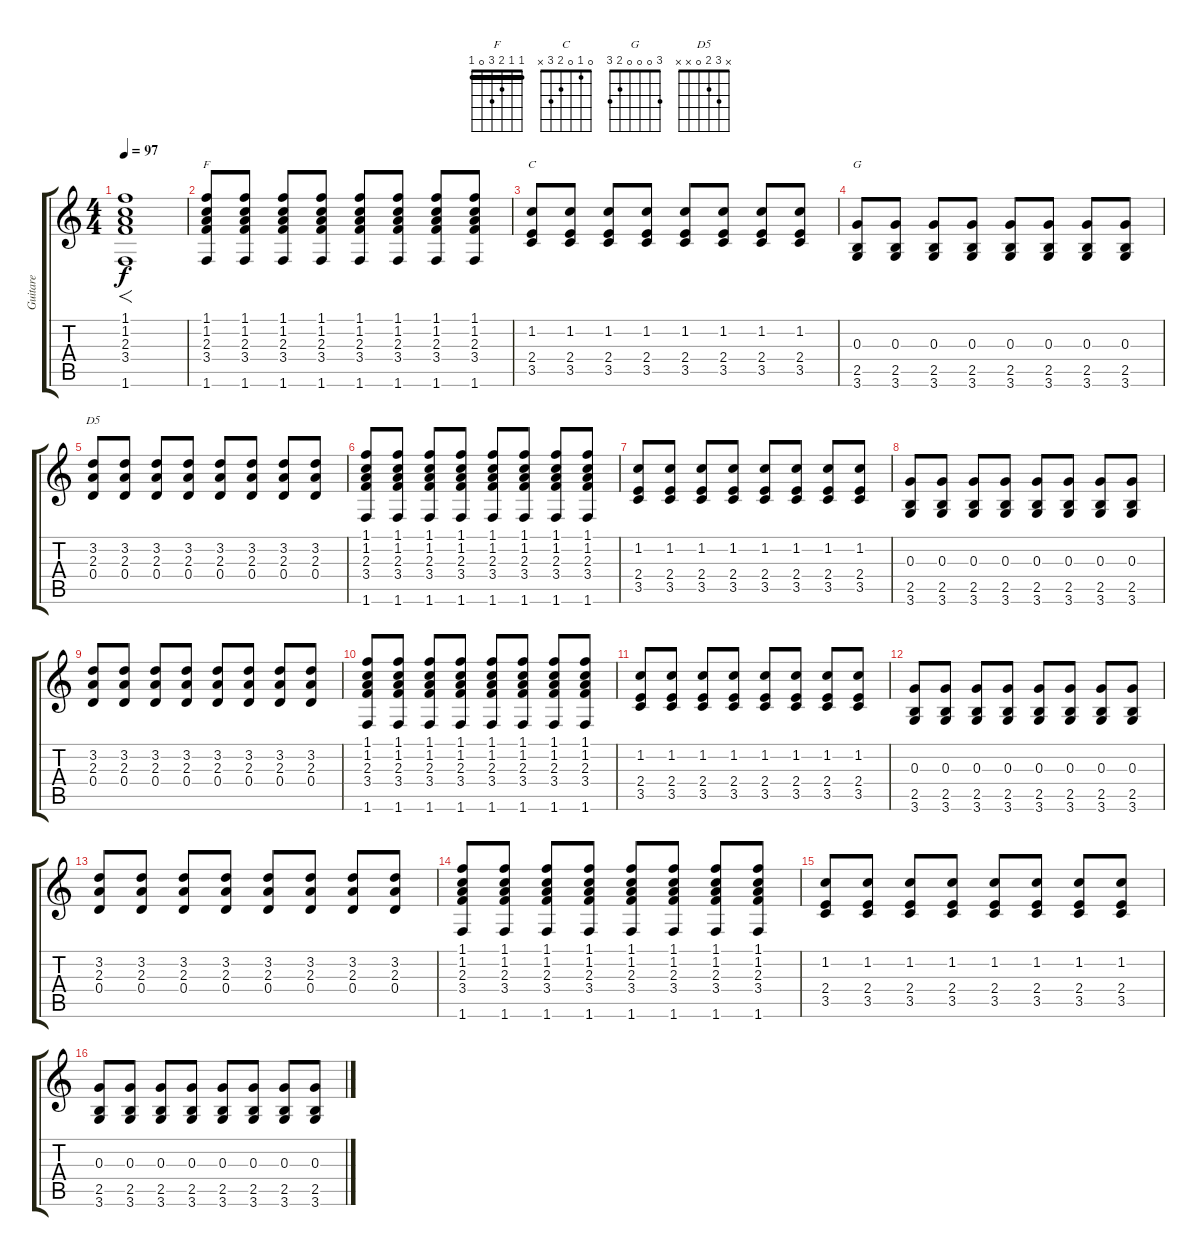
\track ("Guitare" "Guitare") {instrument acousticguitarsteel}
\staff {score tabs}
\tuning (E4 B3 G3 D3 A2 E2) {hide}
\chord ("F" 1 1 2 3 0 1) {barre 1}
\chord ("C" 0 1 0 2 3 x)
\chord ("G" 3 0 0 0 2 3)
\chord ("D5" x 3 2 0 x x)
\ts (4 4)
\tempo 97
\clef g2
\ks c
(1.1 1.2 2.3 3.4 1.6).1{f dy f} |
(1.1 1.2 2.3 3.4 1.6).8{ch "F"} (1.1 1.2 2.3 3.4 1.6).8 (1.1 1.2 2.3 3.4 1.6).8 (1.1 1.2 2.3 3.4 1.6).8 (1.1 1.2 2.3 3.4 1.6).8 (1.1 1.2 2.3 3.4 1.6).8 (1.1 1.2 2.3 3.4 1.6).8 (1.1 1.2 2.3 3.4 1.6).8 |
(1.2 2.4 3.5).8{ch "C"} (1.2 2.4 3.5).8 (1.2 2.4 3.5).8 (1.2 2.4 3.5).8 (1.2 2.4 3.5).8 (1.2 2.4 3.5).8 (1.2 2.4 3.5).8 (1.2 2.4 3.5).8 |
(0.3 2.5 3.6).8{ch "G"} (0.3 2.5 3.6).8 (0.3 2.5 3.6).8 (0.3 2.5 3.6).8 (0.3 2.5 3.6).8 (0.3 2.5 3.6).8 (0.3 2.5 3.6).8 (0.3 2.5 3.6).8 |
(3.2 2.3 0.4).8{ch "D5"} (3.2 2.3 0.4).8 (3.2 2.3 0.4).8 (3.2 2.3 0.4).8 (3.2 2.3 0.4).8 (3.2 2.3 0.4).8 (3.2 2.3 0.4).8 (3.2 2.3 0.4).8 |
(1.1 1.2 2.3 3.4 1.6).8 (1.1 1.2 2.3 3.4 1.6).8 (1.1 1.2 2.3 3.4 1.6).8 (1.1 1.2 2.3 3.4 1.6).8 (1.1 1.2 2.3 3.4 1.6).8 (1.1 1.2 2.3 3.4 1.6).8 (1.1 1.2 2.3 3.4 1.6).8 (1.1 1.2 2.3 3.4 1.6).8 |
(1.2 2.4 3.5).8 (1.2 2.4 3.5).8 (1.2 2.4 3.5).8 (1.2 2.4 3.5).8 (1.2 2.4 3.5).8 (1.2 2.4 3.5).8 (1.2 2.4 3.5).8 (1.2 2.4 3.5).8 |
(0.3 2.5 3.6).8 (0.3 2.5 3.6).8 (0.3 2.5 3.6).8 (0.3 2.5 3.6).8 (0.3 2.5 3.6).8 (0.3 2.5 3.6).8 (0.3 2.5 3.6).8 (0.3 2.5 3.6).8 |
(3.2 2.3 0.4).8 (3.2 2.3 0.4).8 (3.2 2.3 0.4).8 (3.2 2.3 0.4).8 (3.2 2.3 0.4).8 (3.2 2.3 0.4).8 (3.2 2.3 0.4).8 (3.2 2.3 0.4).8 |
(1.1 1.2 2.3 3.4 1.6).8 (1.1 1.2 2.3 3.4 1.6).8 (1.1 1.2 2.3 3.4 1.6).8 (1.1 1.2 2.3 3.4 1.6).8 (1.1 1.2 2.3 3.4 1.6).8 (1.1 1.2 2.3 3.4 1.6).8 (1.1 1.2 2.3 3.4 1.6).8 (1.1 1.2 2.3 3.4 1.6).8 |
(1.2 2.4 3.5).8 (1.2 2.4 3.5).8 (1.2 2.4 3.5).8 (1.2 2.4 3.5).8 (1.2 2.4 3.5).8 (1.2 2.4 3.5).8 (1.2 2.4 3.5).8 (1.2 2.4 3.5).8 |
(0.3 2.5 3.6).8 (0.3 2.5 3.6).8 (0.3 2.5 3.6).8 (0.3 2.5 3.6).8 (0.3 2.5 3.6).8 (0.3 2.5 3.6).8 (0.3 2.5 3.6).8 (0.3 2.5 3.6).8 |
(3.2 2.3 0.4).8 (3.2 2.3 0.4).8 (3.2 2.3 0.4).8 (3.2 2.3 0.4).8 (3.2 2.3 0.4).8 (3.2 2.3 0.4).8 (3.2 2.3 0.4).8 (3.2 2.3 0.4).8 |
(1.1 1.2 2.3 3.4 1.6).8 (1.1 1.2 2.3 3.4 1.6).8 (1.1 1.2 2.3 3.4 1.6).8 (1.1 1.2 2.3 3.4 1.6).8 (1.1 1.2 2.3 3.4 1.6).8 (1.1 1.2 2.3 3.4 1.6).8 (1.1 1.2 2.3 3.4 1.6).8 (1.1 1.2 2.3 3.4 1.6).8 |
(1.2 2.4 3.5).8 (1.2 2.4 3.5).8 (1.2 2.4 3.5).8 (1.2 2.4 3.5).8 (1.2 2.4 3.5).8 (1.2 2.4 3.5).8 (1.2 2.4 3.5).8 (1.2 2.4 3.5).8 |
(0.3 2.5 3.6).8 (0.3 2.5 3.6).8 (0.3 2.5 3.6).8 (0.3 2.5 3.6).8 (0.3 2.5 3.6).8 (0.3 2.5 3.6).8 (0.3 2.5 3.6).8 (0.3 2.5 3.6).8
